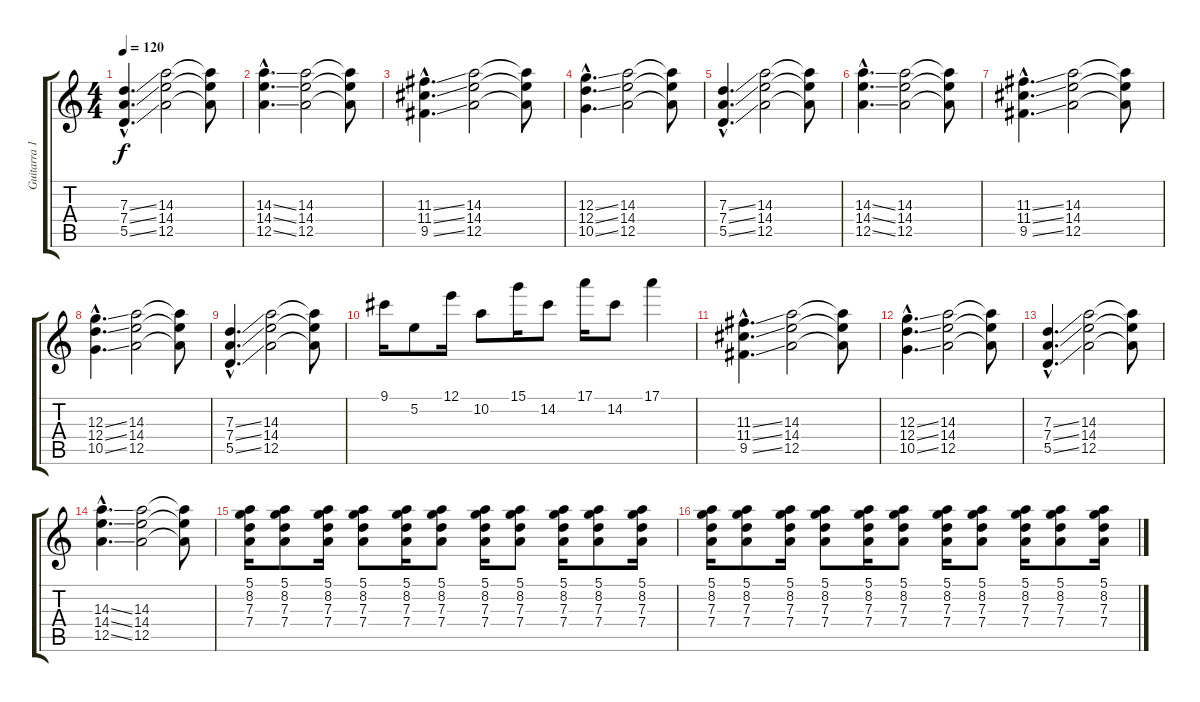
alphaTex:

\track ("Guitarra 1" "Guitarra 1") {instrument distortionguitar}
\staff {score tabs}
\tuning (E4 B3 G3 D3 A2 E2) {hide}
\ts (4 4)
\tempo 120
\clef g2
\ks c
(7.3{ss hac} 7.4{ss hac} 5.5{ss hac}).4{d dy f} (14.3 14.4 12.5).2 (14.3{t} 14.4{t} 12.5{t}).8 |
(14.3{ss hac} 14.4{ss hac} 12.5{ss hac}).4{d} (14.3 14.4 12.5).2 (14.3{t} 14.4{t} 12.5{t}).8 |
(11.3{ss hac} 11.4{ss hac} 9.5{ss hac}).4{d} (14.3 14.4 12.5).2 (14.3{t} 14.4{t} 12.5{t}).8 |
(12.3{ss hac} 12.4{ss hac} 10.5{ss hac}).4{d} (14.3 14.4 12.5).2 (14.3{t} 14.4{t} 12.5{t}).8 |
(7.3{ss hac} 7.4{ss hac} 5.5{ss hac}).4{d} (14.3 14.4 12.5).2 (14.3{t} 14.4{t} 12.5{t}).8 |
(14.3{ss hac} 14.4{ss hac} 12.5{ss hac}).4{d} (14.3 14.4 12.5).2 (14.3{t} 14.4{t} 12.5{t}).8 |
(11.3{ss hac} 11.4{ss hac} 9.5{ss hac}).4{d} (14.3 14.4 12.5).2 (14.3{t} 14.4{t} 12.5{t}).8 |
(12.3{ss hac} 12.4{ss hac} 10.5{ss hac}).4{d} (14.3 14.4 12.5).2 (14.3{t} 14.4{t} 12.5{t}).8 |
(7.3{ss hac} 7.4{ss hac} 5.5{ss hac}).4{d} (14.3 14.4 12.5).2 (14.3{t} 14.4{t} 12.5{t}).8 |
9.1.16 5.2.8 12.1.16 10.2.8 15.1.16 14.2.8 17.1.16 14.2.8 17.1.4 |
(11.3{ss hac} 11.4{ss hac} 9.5{ss hac}).4{d} (14.3 14.4 12.5).2 (14.3{t} 14.4{t} 12.5{t}).8 |
(12.3{ss hac} 12.4{ss hac} 10.5{ss hac}).4{d} (14.3 14.4 12.5).2 (14.3{t} 14.4{t} 12.5{t}).8 |
(7.3{ss hac} 7.4{ss hac} 5.5{ss hac}).4{d} (14.3 14.4 12.5).2 (14.3{t} 14.4{t} 12.5{t}).8 |
(14.3{ss hac} 14.4{ss hac} 12.5{ss hac}).4{d} (14.3 14.4 12.5).2 (14.3{t} 14.4{t} 12.5{t}).8 |
(5.1 8.2 7.3 7.4).16{balance 16 instrument electricguitarclean} (5.1 8.2 7.3 7.4).8 (5.1 8.2 7.3 7.4).16 (5.1 8.2 7.3 7.4).8 (5.1 8.2 7.3 7.4).16 (5.1 8.2 7.3 7.4).8 (5.1 8.2 7.3 7.4).16 (5.1 8.2 7.3 7.4).8 (5.1 8.2 7.3 7.4).16 (5.1 8.2 7.3 7.4).8 (5.1 8.2 7.3 7.4).16 |
(5.1 8.2 7.3 7.4).16 (5.1 8.2 7.3 7.4).8 (5.1 8.2 7.3 7.4).16 (5.1 8.2 7.3 7.4).8 (5.1 8.2 7.3 7.4).16 (5.1 8.2 7.3 7.4).8 (5.1 8.2 7.3 7.4).16 (5.1 8.2 7.3 7.4).8 (5.1 8.2 7.3 7.4).16 (5.1 8.2 7.3 7.4).8 (5.1 8.2 7.3 7.4).16
